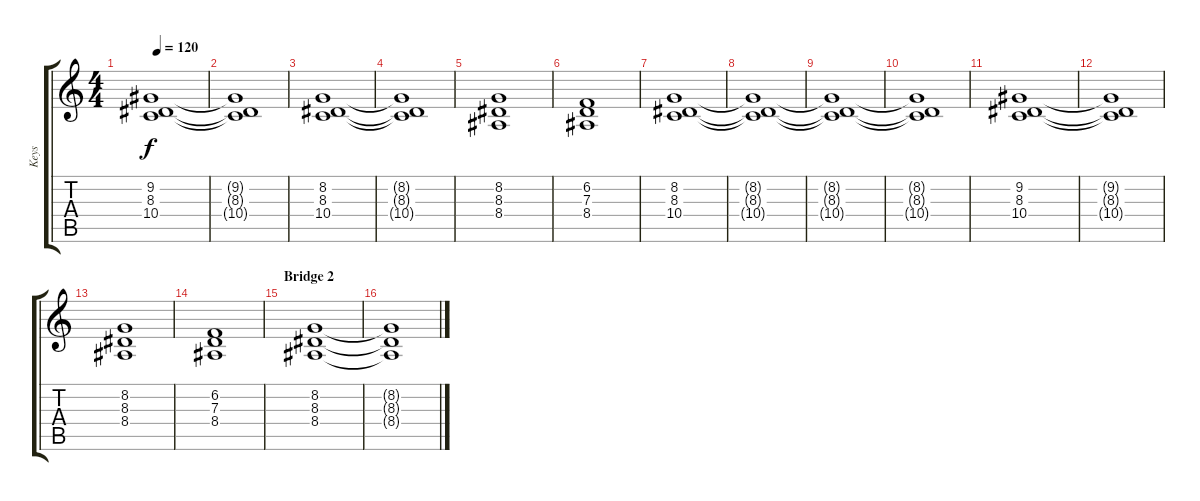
\track ("Keys" "Keys") {instrument stringensemble1}
\staff {score tabs}
\tuning (E4 B3 G3 D3 A2 C2) {hide}
\ts (4 4)
\tempo 120
\clef g2
\ks c
(9.2 8.3 10.4).1{dy f} |
(9.2{t} 8.3{t} 10.4{t}).1 |
(8.2 8.3 10.4).1 |
(8.2{t} 8.3{t} 10.4{t}).1 |
(8.2 8.3 8.4).1 |
(6.2 7.3 8.4).1 |
(8.2 8.3 10.4).1 |
(8.2{t} 8.3{t} 10.4{t}).1 |
(8.2{t} 8.3{t} 10.4{t}).1 |
(8.2{t} 8.3{t} 10.4{t}).1 |
(9.2 8.3 10.4).1 |
(9.2{t} 8.3{t} 10.4{t}).1 |
(8.2 8.3 8.4).1 |
(6.2 7.3 8.4).1 |
\section ("" "Bridge 2")
(8.2 8.3 8.4).1 |
(8.2{t} 8.3{t} 8.4{t}).1
